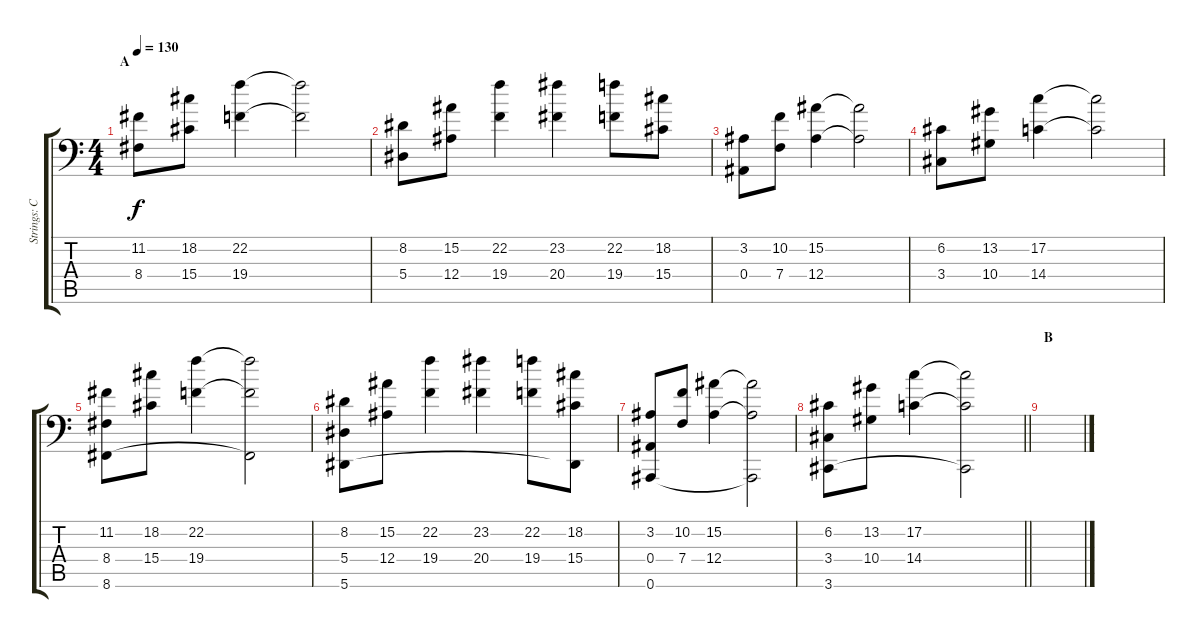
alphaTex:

\track ("Strings: Corey Burton" "Strings: C") {instrument stringensemble1}
\staff {score tabs}
\tuning (C4 G3 Eb3 Bb2 F2 Bb1) {hide}
\ts (4 4)
\section ("" "A")
\tempo 130
\clef f4
\ks c
(11.2 8.4).8{dy f instrument stringensemble1} (18.2 15.4).8 (22.2 19.4).4 (22.2{t} 19.4{t}).2 |
(8.2 5.4).8 (15.2 12.4).8 (22.2 19.4).4 (23.2 20.4).4 (22.2 19.4).8 (18.2 15.4).8 |
(3.2 0.4).8 (10.2 7.4).8 (15.2 12.4).4 (15.2{t} 12.4{t}).2 |
(6.2 3.4).8 (13.2 10.4).8 (17.2 14.4).4 (17.2{t} 14.4{t}).2 |
(11.2 8.4 8.6).8 (18.2 15.4).8 (22.2 19.4).4 (22.2{t} 19.4{t} 8.6{t}).2 |
(8.2 5.4 5.6).8 (15.2 12.4).8 (22.2 19.4).4 (23.2 20.4).4 (22.2 19.4).8 (18.2 15.4 5.6{t}).8 |
(3.2 0.4 0.6).8 (10.2 7.4).8 (15.2 12.4).4 (15.2{t} 12.4{t} 0.6{t}).2 |
\barLineRight lightlight
(6.2 3.4 3.6).8 (13.2 10.4).8 (17.2 14.4).4 (17.2{t} 14.4{t} 3.6{t}).2 |
\section ("" "B")
